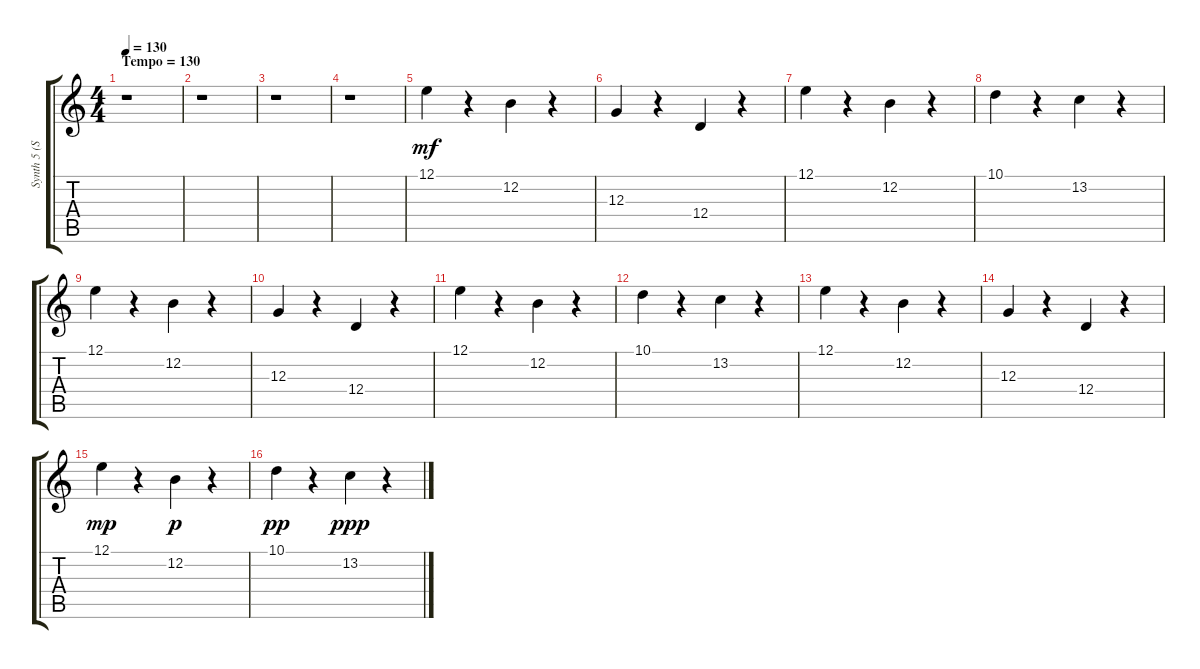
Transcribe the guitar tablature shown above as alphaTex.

\track ("Synth 5 (String 2)" "Synth 5 (S") {instrument stringensemble1}
\staff {score tabs}
\tuning (E4 B3 G3 D3 A2 E2) {hide}
\ts (4 4)
\section ("" "Tempo = 130")
\tempo 130
\clef g2
\ks c
r.1{dy f} |
r.1 |
r.1 |
r.1 |
12.1.4{dy mf} r.4 12.2.4 r.4 |
12.3.4 r.4 12.4.4 r.4 |
12.1.4 r.4 12.2.4 r.4 |
10.1.4 r.4 13.2.4 r.4 |
12.1.4 r.4 12.2.4 r.4 |
12.3.4 r.4 12.4.4 r.4 |
12.1.4 r.4 12.2.4 r.4 |
10.1.4 r.4 13.2.4 r.4 |
12.1.4 r.4 12.2.4 r.4 |
12.3.4 r.4 12.4.4 r.4 |
12.1.4{dy mp} r.4 12.2.4{dy p} r.4 |
10.1.4{dy pp} r.4 13.2.4{dy ppp} r.4
